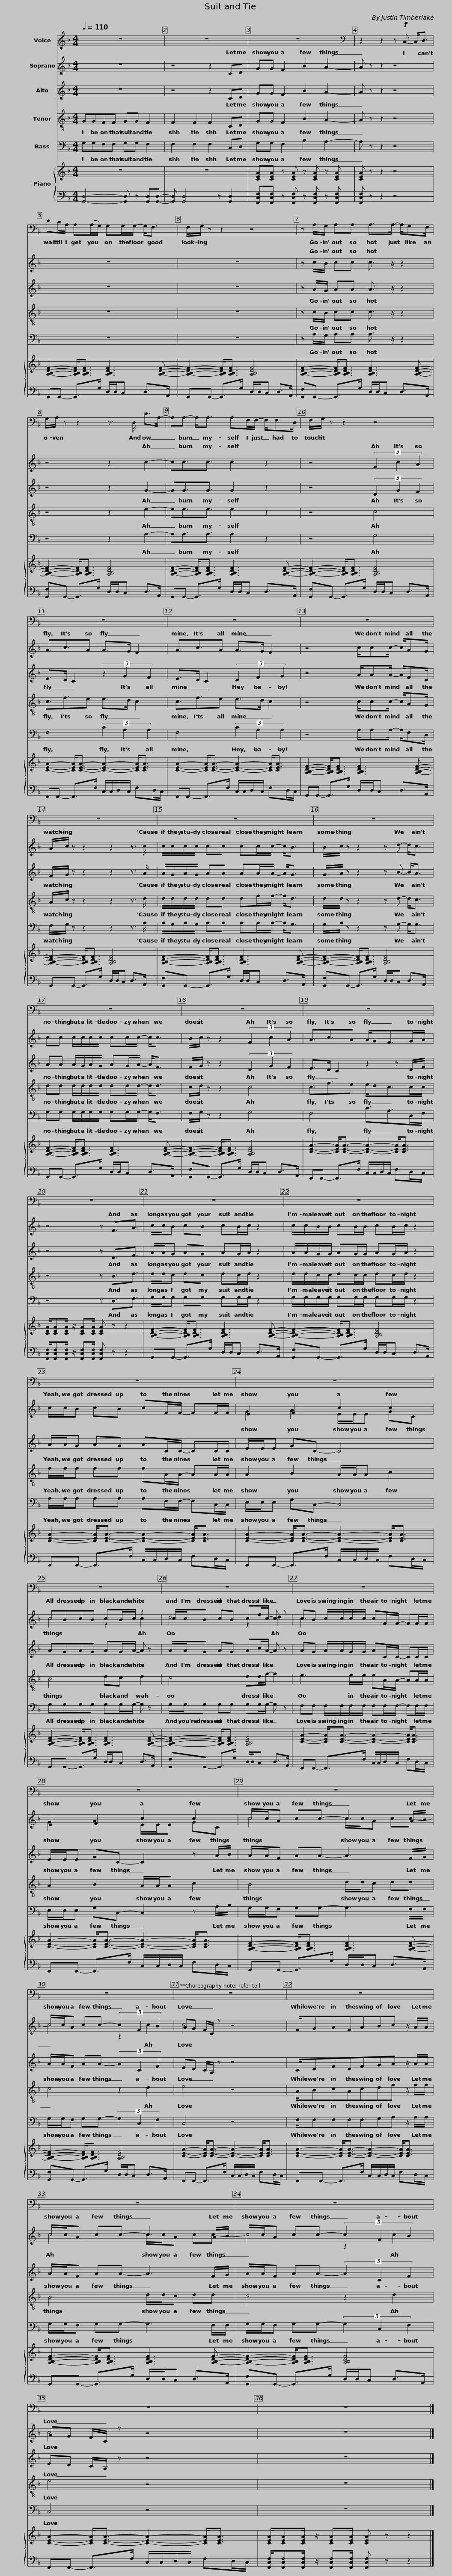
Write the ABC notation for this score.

X:1
%%score 1 ( 2 3 ) 4 5 6 { 7 | 8 }
L:1/8
Q:1/4=110
M:4/4
I:linebreak $
K:F
V:1 treble
V:2 treble
V:3 treble
V:4 treble
V:5 treble-8
V:6 bass
V:7 treble
V:8 bass
V:1
 z8 | z8 | z8 |[K:bass] z2 z2 z!f! C,- C,<D, |$ DC/A,/ A,(A,/G,/) G,G,/G,/- G,<F, | %5
 F,/G,/ z z2 z4 |$ z A,/G,/ A,A, A,>A,- A,/G,F,/ | G,/A,/ z z2 z3/2 D,/ D>A,- |$ A,A,- A,<A, A,F,/F,/- F,/F,D,/ | F,/G,/ z z2 z4 |$ %10
 z8 | z8 |$ z8 | z8 |$ z8 | %15
 z8 |$ z8 | z8 |$ z8 | z8 |$ %20
 z8 | z8 |$ z8 | z8 |$ z8 | %25
 z8 |$ z8 | z8 |$ z8 |$ z8 | %30
 z8 |$ z8 |$ z8 |$ z8 | z8 |$ %35
 z8 |] %36
V:2
 z8 | z4 z2 CD | GG F2 B2 A2- | A z z2 z4 |$ z8 | %5
 z8 |$ z c/B/ cc c3/2 z/ z2 | z4 z2 c2- |$ cc3/2c3/2 c2 z2 | z4 (3F2 c2 A2 |$ %10
 A3/2c3/2A A>G F2 | A3/2c3/2A A>G F2 |$ z4 c/cc/- c/AG/ | A/c/ z z2 z2 z3/2 c/ |$ c/c/c/c/ cc cc/c/- c<B | %15
 B/c/ z z2 z d- d<c |$ cc c/c/c/c/ cc/c/- c<c | B/c/ z z2 (3F2 c2 A2 |$ A3/2c3/2A A/GF>GA/ | z4 z F3/2A3/2 |$ %20
 c/c/B cB cB/c/ z2 | c/c/B/B/ cB/B/ cB/c/ z2 |$ c/c/B cB cF/F/- FF/F/ | E2 F2 c2 c2 |$ cBcB cB/c/ z2 | %25
 c/c/B cB cf/c/- c z |$ cB c/c/c/c/ cF/F/- FF/F/ | E2 F2 c2 c2 |$ c/c/A cc- c3 A/B/ |$ c/c/A cc- (3c2 F2 B2 | %30
 AG F/C/ z z4 |$ F/GAFABc z/ A/A/ |$ c/c/A cc- c3 A/B/ |$ c/c/A cc- (3c2 F2 B2 | AG F/C/ z z4 |$ %35
 z8 |] %36
V:3
 x8 | x8 | x8 | x8 |$ x8 | %5
 x8 |$ x8 | x8 |$ x8 | x8 |$ %10
 x8 | x8 |$ x8 | x8 |$ x8 | %15
 x8 |$ x8 | x8 |$ x8 | x8 |$ %20
 x8 | x8 |$ x8 | G2 A2 E/E/E GC |$ c4 z2 c2 | %25
 d4 z2 d2 |$ c3 x5 | G2 A2 E/E/E GC |$ c4 c/c/A cc- |$ c4 z2 c2 | %30
 c4 z4 |$ x8 |$ c4 c/c/A cc- |$ c4 z2 c2 | c4 z4 |$ %35
 x8 |] %36
V:4
 z8 | z4 z2 CD | GG F2 B2 A2- | A z z2 z4 |$ z8 | %5
 z8 |$ z A/G/ AA A3/2 z/ z2 | z4 z2 G2- |$ GG3/2G3/2 G2 z2 | z4 (3D2 G2 F2 |$ %10
 E>D C2 (3z2 G2 F2 | E>D C2 (3D2 F2 G2 |$ z4 A/AA/- A/FD/ | F/G/ z z2 z2 z3/2 A/ |$ A/G/A/G/ AA AA/A/- A<G | %15
 G/A/ z z2 z B- B<A |$ AA A/G/A/G/ AG/A/- A<F | F/G/ z z2 (3D2 G2 F2 |$ E>D C2 z2 z D/F/ | z4 z D3/2F3/2 |$ %20
 A/A/G AG AG/A/ z2 | A/A/G/G/ AG/G/ AG/A/ z2 |$ A/A/G AG AC/C/- CC/C/ | E/E/E GC- C4 |$ AGAG AG/A/- A z | %25
 A/A/G AG Ac/A/- A z |$ AG A/A/G/G/ AC/C/- CC/C/ | E/E/E GC- C2 z A/B/ |$ A/A/F AA- A3 F/G/ |$ A/A/F AA- (3A2 C2 F2 | %30
 ED C/A,/ z z4 |$ C/DFDFGA z/ A/A/ |$ A/A/F AA- A3 F/G/ |$ A/A/F AA- (3A2 C2 F2 | ED C/A,/ z z4 |$ %35
 z8 |] %36
V:5
 GGFF GG F2 | F2 F2 F2 CD | GG F2 B2 A2- | A z z2 z4 |$ z8 | %5
 z8 |$ z c/B/ cc c3/2 z/ z2 | z4 z2 e2- |$ ee3/2e3/2 e2 z2 | z4 c4 |$ %10
 c3/2f3/2e e>d c2 | c3/2f3/2e e>d c2 |$ z4 c/cc/- c/AG/ | A/c/ z z2 z2 z3/2 d/ |$ d/d/d/d/ dd df/f/- f<d | %15
 d/d/ z z2 z d- d<c |$ dd d/d/d/d/ dd/d/- d<d | c/d/ z z2 c4 |$ c3/2f3/2e e/dc>cc/ | z4 z B3/2d3/2 |$ %20
 d/d/c dc dc/d/ z2 | d/d/c/c/ dc/c/ dc/d/ z2 |$ f/f/f ff fA/A/- AA/A/ | A2 B2 A/A/A c2 |$ B4 dc d2 | %25
 c4 dd/f/- f2 |$ e3 e/e/ eA/A/- AA/A/ | A2 B2 A/A/A c2 |$ B4 d/d/c dd |$ c4 z2 d2 | %30
 e4 z4 |$ A/BcAcdf z/ f/f/ |$ B4 d/d/c dd |$ c4 z2 d2 | e4 z4 |$ %35
 z8 |] %36
V:6
 G,G,F,F, G,G, F,2 | F,2 F,2 F,2 C,D, | G,G, F,2 B,2 A,2- | A, z z2 z4 |$ z8 | %5
 z8 |$ z A,/G,/ A,A, A,3/2 z/ z2 | z4 z2 A,2- |$ A,A,3/2A,3/2 A,2 z2 | z4 G,4 |$ %10
 F,4 (3C2 A,2 A,2 | F,4 (3C2 A,2 A,2 |$ z4 A,/A,A,/- A,/F,D,/ | F,/G,/ z z2 z2 z3/2 A,/ |$ A,/G,/A,/G,/ A,A, A,A,/A,/- A,<G, | %15
 G,/A,/ z z2 z G,- G,<G, |$ G,G, G,/G,/G,/G,/ G,G,/G,/- G,<F, | F,/G,/ z z2 G,4 |$ F,4 C3/2A,>D,F,/ | z4 z D,3/2F,3/2 |$ %20
 G,/G,/G, G,G, G,G,/G,/ z2 | G,/G,/G,/G,/ G,G,/G,/ G,G,/G,/ z2 |$ A,/A,/A, A,A, A,F,/F,/- F,C,/C,/ | E,/E,/E, G,C,- C,4 |$ G,G,G,G, G,G,/G,/- G, z | %25
 G,/G,/G, G,G, G,G,/G,/- G, z |$ F,F, F,/F,/F,/F,/ F,F,/F,/- F,F,/F,/ | E,/E,/E, G,C,- C,2 z A,/B,/ |$ G,/G,/F, G,G,- G,3 F,/F,/ |$ G,/G,/F, G,G,- (3G,2 C,2 F,2 | %30
 C,4 z4 |$ F,/F,F,F,F,G,A, z/ A,/A,/ |$ G,/G,/F, G,G,- G,3 F,/F,/ |$ G,/G,/F, G,G,- (3G,2 C,2 F,2 | C,4 z4 |$ %35
 z8 |] %36
V:7
 z8 | z8 | [CEA][CEA] z [CEA] z [CEA] z [CEA] | [CEA] z z2 z4 |$ [A,B,DF]2- [A,B,DF]<[A,B,DF] [A,B,DF]3 [A,B,DF]- | %5
 [A,B,DF]2- [A,B,DF]<[A,B,DF] [A,B,DF]4 |$ [A,B,DF]2- [A,B,DF]<[A,B,DF] [A,B,DF]3 [A,B,DF]- | [A,B,DF]2- [A,B,DF]<[A,B,DF] [A,B,DF]4 |$ [A,B,DF]2- [A,B,DF]<[A,B,DF] [A,B,DF]3 [A,B,DF]- | [A,B,DF]2- [A,B,DF]<[A,B,DF] [A,B,DF]4 |$ %10
 [CEA]2- [CEA]<[CEA]- [CEA]2- [CEA]<[CEA] | [CEA]2- [CEA]<[CEA]- [CEA]2- [CEA]<[CEA] |$ [A,B,DF]2- [A,B,DF]<[A,B,DF] [A,B,DF]3 [A,B,DF]- | [A,B,DF]2- [A,B,DF]<[A,B,DF] [A,B,DF]4 |$ [A,B,DF]2- [A,B,DF]<[A,B,DF] [A,B,DF]3 [A,B,DF]- | %15
 [A,B,DF]2- [A,B,DF]<[A,B,DF] [A,B,DF]4 |$ [A,B,DF]2- [A,B,DF]<[A,B,DF] [A,B,DF]3 [A,B,DF]- | [A,B,DF]2- [A,B,DF]<[A,B,DF] [A,B,DF]4 |$ [CEA]2- [CEA]<[CEA]- [CEA]2- [CEA]<[CEA] | [CEA]/[CEA][CEA]/ z/ [CEA][CEA]/ [CEA] z z2 |$ %20
 [A,B,DF]2- [A,B,DF]<[A,B,DF] [A,B,DF]3 [A,B,DF]- | [A,B,DF]2- [A,B,DF]<[A,B,DF] [A,B,DF]4 |$ [CEA]2- [CEA]<[CEA]- [CEA]2- [CEA]<[CEA] | [CEA]2- [CEA]<[CEA]- [CEA]2- [CEA]<[CEA] |$ [A,B,DF]2- [A,B,DF]<[A,B,DF] [A,B,DF]3 [A,B,DF]- | %25
 [A,B,DF]2- [A,B,DF]<[A,B,DF] [A,B,DF]4 |$ [CEA]2- [CEA]<[CEA]- [CEA]2- [CEA]<[CEA] | [CEA]2- [CEA]<[CEA]- [CEA]2- [CEA]<[CEA] |$ [A,B,DF]2- [A,B,DF]<[A,B,DF] [A,B,DF]3 [A,B,DF]- |$ [A,B,DF]2- [A,B,DF]<[A,B,DF] [A,B,DF]4 | %30
 [CEA]2- [CEA]<[CEA]- [CEA]2- [CEA]<[CEA] |$ [CEA]2- [CEA]<[CEA]- [CEA]2- [CEA]<[CEA] |$ [A,B,DF]2- [A,B,DF]<[A,B,DF] [A,B,DF]3 [A,B,DF]- |$ [A,B,DF]2- [A,B,DF]<[A,B,DF] [A,B,DF]4 | [CEA]2- [CEA]<[CEA]- [CEA]2- [CEA]<[CEA] |$ %35
 [CEA]/[CEA][CEA]/ z/ [CEA][CEA]/ [CEA] z z2 |] %36
V:8
 [G,,D,]4- [G,,D,] z [G,,D,][G,,D,]- | [G,,D,] [G,,D,]4 z [G,,D,]2 | [F,,C,F,][F,,C,F,] z [F,,C,F,] z [F,,C,F,] z [F,,C,F,] | [F,,C,F,] z z2 z4 |$ G,,G,,- G,,>G, D,/D,/C, D,>A,, | %5
 G,,G,,- G,,>G, D,/D,/C, D,>A,, |$ [G,,F,]G,,- G,,>G, D,/D,/C, D,>A,, | [G,,F,]G,,- G,,>G, D,/D,/C, D,>A,, |$ G,,G,,- G,,>G, D,/D,/C, D,>A,, | [G,,F,]G,,- G,,>G, D,/D,/C, D,>A,, |$ %10
 F,,F,,- F,,>F, C,/C,/D,/C,/ F,D,/C,/ | F,,F,,- F,,>F, C,/C,/D,/C,/ F,D,/C,/ |$ G,,G,,- G,,>G, D,/D,/C, D,>A,, | G,,G,,- G,,>G, D,/D,/C, D,>A,, |$ [G,,F,]G,,- G,,>G, D,/D,/C, D,>A,, | %15
 [G,,F,]G,,- G,,>G, D,/D,/C, D,>A,, |$ G,,G,,- G,,>G, D,/D,/C, D,>A,, | [G,,F,]G,,- G,,>G, D,/D,/C, D,>A,, |$ F,,F,,- F,,>F, C,/C,/D,/C,/ F,D,/C,/ | [F,,C,F,]/[F,,C,F,][F,,C,F,]/ z/ [F,,C,F,][F,,C,F,]/ [F,,C,F,] z z2 |$ %20
 G,,G,,- G,,>G, D,/D,/C, D,>A,, | [G,,F,]G,,- G,,>G, D,/D,/C, D,>A,, |$ F,,F,,- F,,>F, C,/C,/D,/C,/ F,D,/C,/ | F,,F,,- F,,>F, C,/C,/D,/C,/ F,D,/C,/ |$ G,,G,,- G,,>G, D,/D,/C, D,>A,, | %25
 [G,,F,]G,,- G,,>G, D,/D,/C, D,>A,, |$ F,,F,,- F,,>F, C,/C,/D,/C,/ F,D,/C,/ | F,,F,,- F,,>F, C,/C,/D,/C,/ F,D,/C,/ |$ G,,G,,- G,,>G, D,/D,/C, D,>A,, |$ [G,,F,]G,,- G,,>G, D,/D,/C, D,>A,, | %30
 F,,F,,- F,,>F, C,/C,/D,/C,/ F,D,/C,/ |$ F,,F,,- F,,>F, C,/C,/D,/C,/ F,D,/C,/ |$ G,,G,,- G,,>G, D,/D,/C, D,>A,, |$ [G,,F,]G,,- G,,>G, D,/D,/C, D,>A,, | F,,F,,- F,,>F, C,/C,/D,/C,/ F,D,/C,/ |$ %35
 [F,,C,F,]/[F,,C,F,][F,,C,F,]/ z/ [F,,C,F,][F,,C,F,]/ [F,,C,F,] z z2 |] %36
